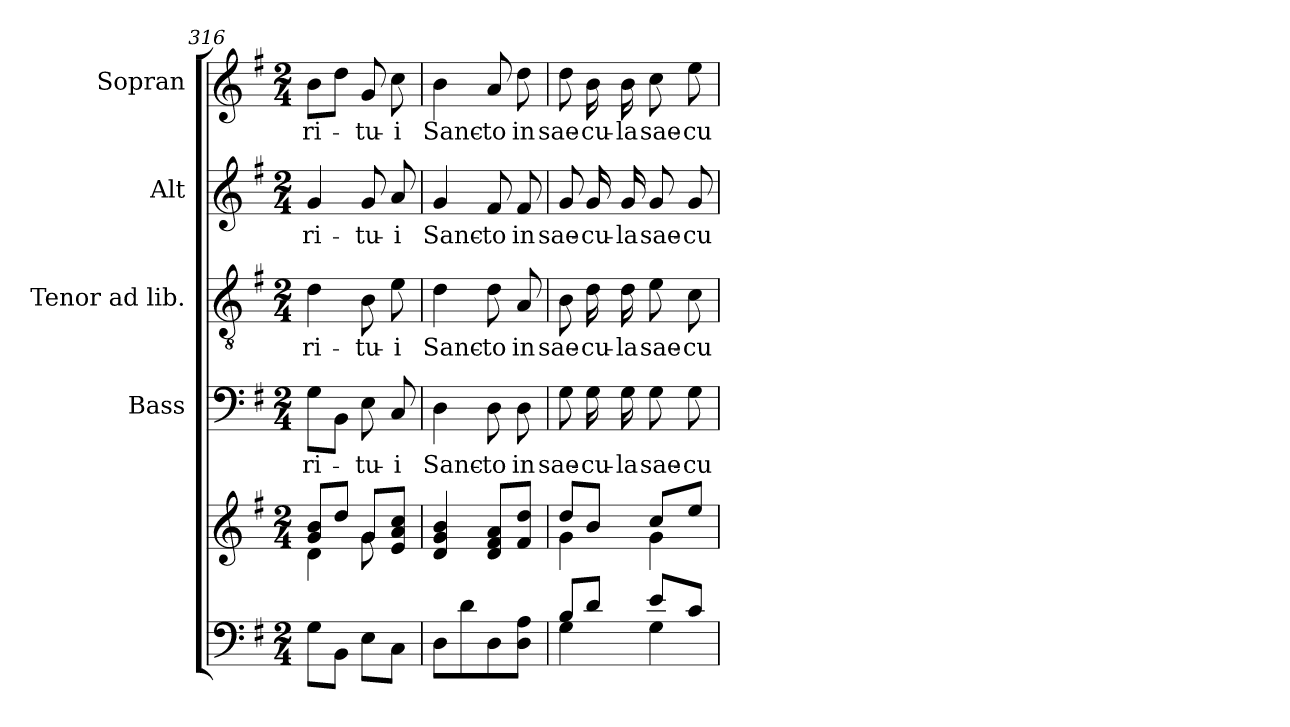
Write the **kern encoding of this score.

**kern	**kern	**kern	**text	**kern	**text	**kern	**text	**kern	**text
*part5	*part5	*part4	*part4	*part3	*part3	*part2	*part2	*part1	*part1
*staff6	*staff5	*staff4	*staff4	*staff3	*staff3	*staff2	*staff2	*staff1	*staff1
*	*	*I"Bass	*	*I"Tenor ad lib.	*	*I"Alt	*	*I"Sopran	*
*	*	*I'B.	*	*I'T.	*	*I'A.	*	*I'S.	*
*clefF4	*clefG2	*clefF4	*	*clefGv2	*	*clefG2	*	*clefG2	*
*k[f#]	*k[f#]	*k[f#]	*	*k[f#]	*	*k[f#]	*	*k[f#]	*
*G:	*G:	*G:	*	*G:	*	*G:	*	*G:	*
*M2/4	*M2/4	*M2/4	*	*M2/4	*	*M2/4	*	*M2/4	*
=316	=316	=316	=316	=316	=316	=316	=316	=316	=316
*	*^	*	*	*	*	*	*	*	*
!	!	!	!	!LO:LY:b	!	!LO:LY:b	!	!LO:LY:b	!	!LO:LY:b
8G\L	8g/ 8b/L	4d\	8G\L	-ri-	4d\	-ri-	4g/	-ri-	8b\L	-ri-
8BB\J	8dd/J	.	8BB\J	.	.	.	.	.	8dd\J	.
!	!	!	!	!LO:LY:b	!	!LO:LY:b	!	!LO:LY:b	!	!LO:LY:b
8E\L	8g/L	8g\	8E\	-tu-	8B\	-tu-	8g/	-tu-	8g/	-tu-
!	!	!	!	!LO:LY:b	!	!LO:LY:b	!	!LO:LY:b	!	!LO:LY:b
8C\J	8e/ 8a/ 8cc/J	8ryy	8C/	-i	8e\	-i	8a/	-i	8cc\	-i
!!LO:PB:g=z
=317	=317	=317	=317	=317	=317	=317	=317	=317	=317	=317
!	!	!	!	!LO:LY:b	!	!LO:LY:b	!	!LO:LY:b	!	!LO:LY:b
*	*v	*v	*	*	*	*	*	*	*	*
8D\L	4d/ 4g/ 4b/	4D\	Sanc-	4d\	Sanc-	4g/	Sanc-	4b\	Sanc-
8d\	.	.	.	.	.	.	.	.	.
!	!	!	!LO:LY:b	!	!LO:LY:b	!	!LO:LY:b	!	!LO:LY:b
8D\	8d/ 8f#/ 8a/L	8D\	-to	8d\	-to	8f#/	-to	8a/	-to
!	!	!	!LO:LY:b	!	!LO:LY:b	!	!LO:LY:b	!	!LO:LY:b
8D\ 8A\J	8f#/ 8dd/J	8D\	in	8A/	in	8f#/	in	8dd\	in
=318	=318	=318	=318	=318	=318	=318	=318	=318	=318
*^	*^	*	*	*	*	*	*	*	*
!	!	!	!	!	!LO:LY:b	!	!LO:LY:b	!	!LO:LY:b	!	!LO:LY:b
8B/L	4G\	8dd/L	4g\	8G\	sae-	8B\	sae-	8g/	sae-	8dd\	sae-
!	!	!	!	!	!LO:LY:b	!	!LO:LY:b	!	!LO:LY:b	!	!LO:LY:b
8d/J	.	8b/J	.	16G\	-cu-	16d\	-cu-	16g/	-cu-	16b\	-cu-
!	!	!	!	!	!LO:LY:b	!	!LO:LY:b	!	!LO:LY:b	!	!LO:LY:b
.	.	.	.	16G\	-la	16d\	-la	16g/	-la	16b\	-la
!	!	!	!	!	!LO:LY:b	!	!LO:LY:b	!	!LO:LY:b	!	!LO:LY:b
8e/L	4G\	8cc/L	4g\	8G\	sae-	8e\	sae-	8g/	sae-	8cc\	sae-
!	!	!	!	!	!LO:LY:b	!	!LO:LY:b	!	!LO:LY:b	!	!LO:LY:b
8c/J	.	8ee/J	.	8G\	-cu-	8c\	-cu-	8g/	-cu-	8ee\	-cu-
*v	*v	*	*	*	*	*	*	*	*	*	*
*	*v	*v	*	*	*	*	*	*	*	*
=	=	=	=	=	=	=	=	=	=
*-	*-	*-	*-	*-	*-	*-	*-	*-	*-
